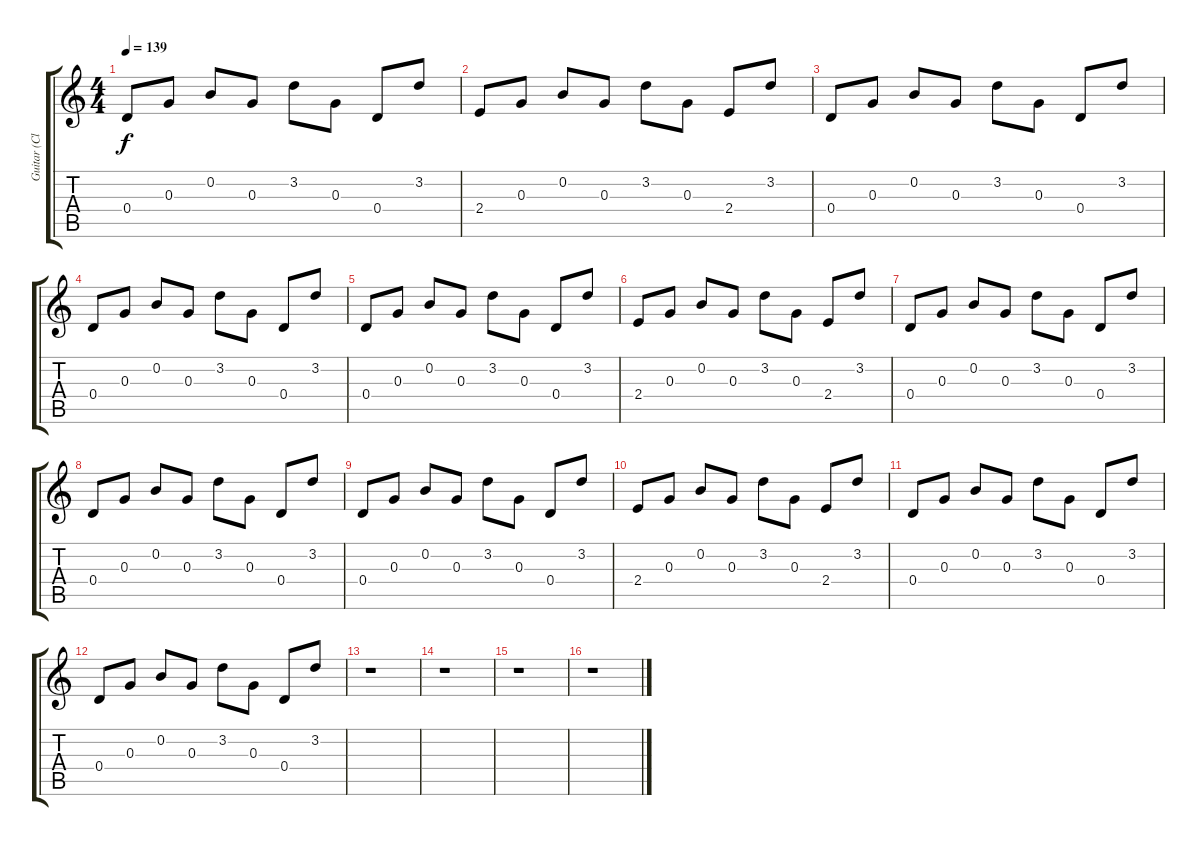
\track ("Guitar (Clean Double)" "Guitar (Cl") {instrument electricguitarclean}
\staff {score tabs}
\tuning (E4 B3 G3 D3 A2 D2) {hide}
\ts (4 4)
\tempo 139
\clef g2
\ks c
0.4.8{dy f} 0.3.8 0.2.8 0.3.8 3.2.8 0.3.8 0.4.8 3.2.8 |
2.4.8 0.3.8 0.2.8 0.3.8 3.2.8 0.3.8 2.4.8 3.2.8 |
0.4.8 0.3.8 0.2.8 0.3.8 3.2.8 0.3.8 0.4.8 3.2.8 |
0.4.8 0.3.8 0.2.8 0.3.8 3.2.8 0.3.8 0.4.8 3.2.8 |
0.4.8 0.3.8 0.2.8 0.3.8 3.2.8 0.3.8 0.4.8 3.2.8 |
2.4.8 0.3.8 0.2.8 0.3.8 3.2.8 0.3.8 2.4.8 3.2.8 |
0.4.8 0.3.8 0.2.8 0.3.8 3.2.8 0.3.8 0.4.8 3.2.8 |
0.4.8 0.3.8 0.2.8 0.3.8 3.2.8 0.3.8 0.4.8 3.2.8 |
0.4.8 0.3.8 0.2.8 0.3.8 3.2.8 0.3.8 0.4.8 3.2.8 |
2.4.8 0.3.8 0.2.8 0.3.8 3.2.8 0.3.8 2.4.8 3.2.8 |
0.4.8 0.3.8 0.2.8 0.3.8 3.2.8 0.3.8 0.4.8 3.2.8 |
0.4.8 0.3.8 0.2.8 0.3.8 3.2.8 0.3.8 0.4.8 3.2.8 |
r.1 |
r.1 |
r.1 |
r.1
